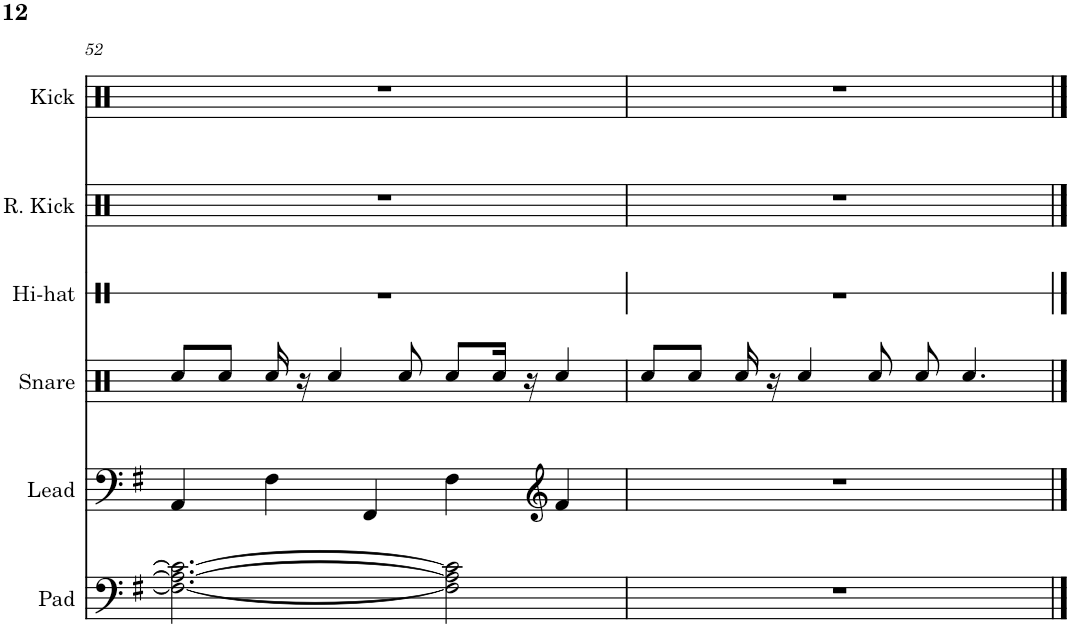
**kern	**kern	**kern	**kern	**kern	**kern
*part6	*part5	*part4	*part3	*part2	*part1
*staff6	*staff5	*staff4	*staff3	*staff2	*staff1
*I"Pad	*I"Lead	*I"Snare	*I"Hi-hat	*I"Reverb Kick	*I"Kick
*I'Pad	*I'Lead	*I'Snare	*I'Hi-hat	*I'R. Kick	*I'Kick
!!LO:PB:g=z
*clefF4	*clefF4	*clefX	*clefX	*clefX	*clefX
*k[f#]	*k[f#]	*k[f#]	*k[f#]	*k[f#]	*k[f#]
*M5/4	*M5/4	*M5/4	*M5/4	*M5/4	*M5/4
=52	=52	=52	=52	=52	=52
2.F#\_ 2.A\_ 2.c\_	4AA/	8Rcc/L	4%5r	4%5r	4%5r
.	.	8Rcc/J	.	.	.
.	4F#\	16Rcc/	.	.	.
.	.	16r	.	.	.
.	.	4Rcc/	.	.	.
.	4FF#/	.	.	.	.
.	.	8Rcc/	.	.	.
2F#\] 2A\] 2c\]	4F#\	8Rcc/L	.	.	.
.	.	16Rcc/Jk	.	.	.
.	.	16r	.	.	.
*	*clefG2	*	*	*	*
.	4f#/	4Rcc/	.	.	.
=53	=53	=53	=53	=53	=53
4%5r	4%5r	8Rcc/L	4%5r	4%5r	4%5r
.	.	8Rcc/J	.	.	.
.	.	16Rcc/	.	.	.
.	.	16r	.	.	.
.	.	4Rcc/	.	.	.
.	.	8Rcc/	.	.	.
.	.	8Rcc/	.	.	.
.	.	4.Rcc/	.	.	.
==	==	==	==	==	==
*-	*-	*-	*-	*-	*-
